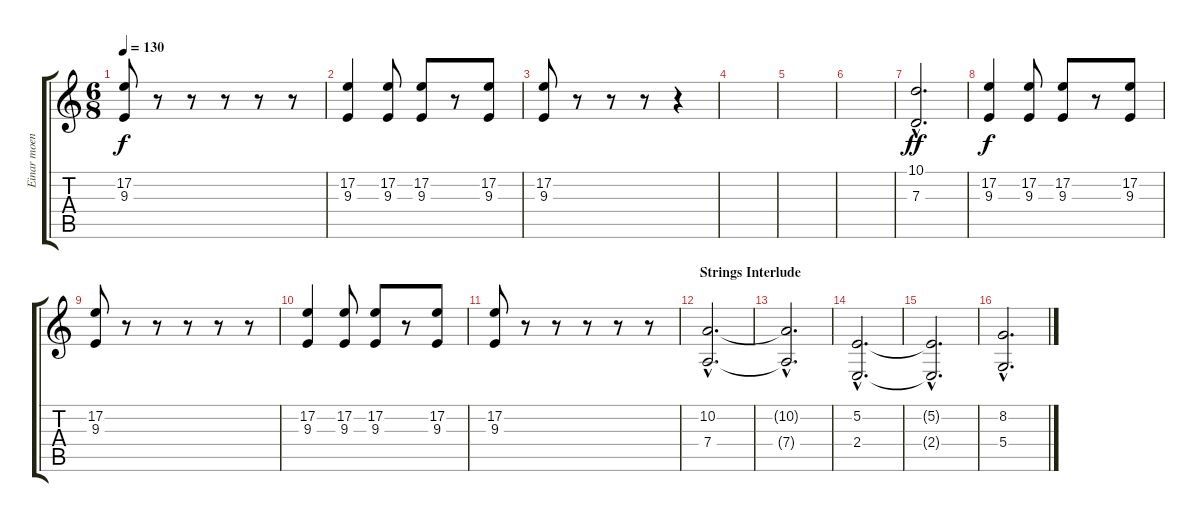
\track ("Einar moen (mid)" "Einar moen") {instrument stringensemble1}
\staff {score tabs}
\tuning (E4 B3 G3 D3 A2 E2) {hide}
\ts (6 8)
\tempo 130
\clef g2
\ks c
(17.2 9.3).8{dy f} r.8 r.8 r.8 r.8 r.8 |
(17.2 9.3).4 (17.2 9.3).8 (17.2 9.3).8 r.8 (17.2 9.3).8 |
(17.2 9.3).8 r.8 r.8 r.8 r.4 |
|
|
|
(10.1{hac} 7.3{hac}).2{d dy ff} |
(17.2 9.3).4{dy f} (17.2 9.3).8 (17.2 9.3).8 r.8 (17.2 9.3).8 |
(17.2 9.3).8 r.8 r.8 r.8 r.8 r.8 |
(17.2 9.3).4 (17.2 9.3).8 (17.2 9.3).8 r.8 (17.2 9.3).8 |
(17.2 9.3).8 r.8 r.8 r.8 r.8 r.8 |
\section ("" "Strings Interlude")
(10.2{hac} 7.4{hac}).2{d} |
(10.2{hac t} 7.4{hac t}).2{d} |
(5.2{hac} 2.4{hac}).2{d} |
(5.2{hac t} 2.4{hac t}).2{d} |
(8.2{hac} 5.4{hac}).2{d}
